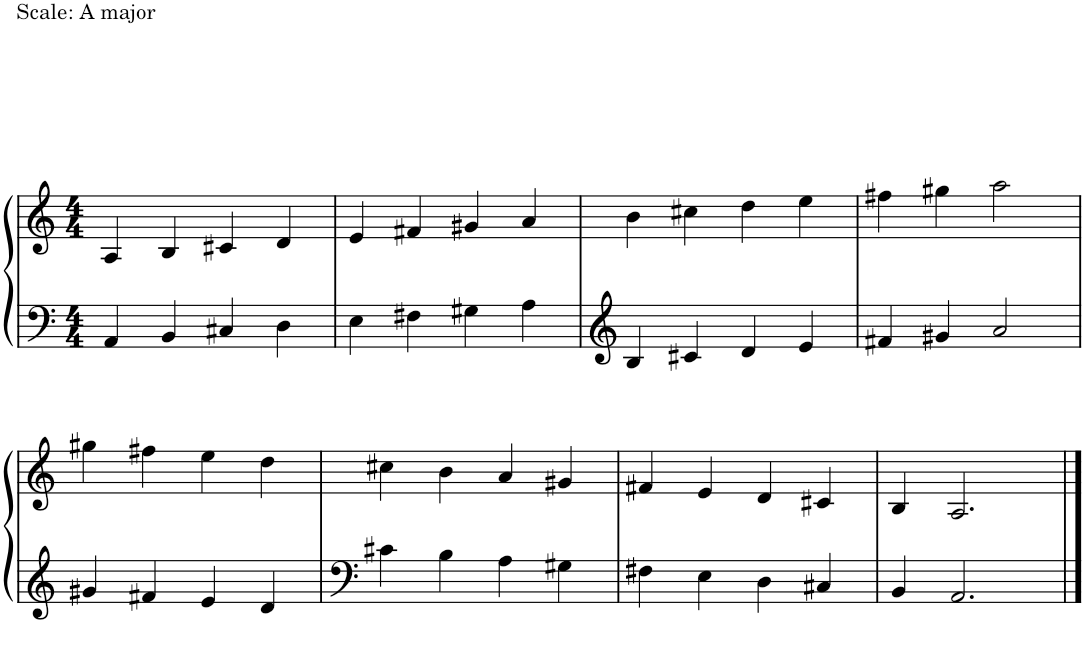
**kern	**kern
*part1	*part1
*staff2	*staff1
*I"Piano	*
*I'Pno.	*
!!LO:PB:g=z
*clefG2	*clefG2
*k[]	*k[]
*M4/4	*M4/4
=1	=1
!	!LO:TX:a:t=Scale&colon; A major
!LO:TX:a:t=Scale&colon; A major	!
4AA/	4A/
4BB/	4B/
4C#X/	4c#X/
4D\	4d/
=2	=2
4E\	4e/
4F#X\	4f#X/
4G#X\	4g#X/
4A\	4a/
=3	=3
4B/	4b\
4c#X/	4cc#X\
4d/	4dd\
4e/	4ee\
=4	=4
4f#X/	4ff#X\
4g#X/	4gg#X\
2a/	2aa\
!!LO:LB:g=z
=5	=5
4g#X/	4gg#X\
4f#X/	4ff#X\
4e/	4ee\
4d/	4dd\
=6	=6
4c#X\	4cc#X\
4B\	4b\
4A\	4a/
4G#X\	4g#X/
=7	=7
4F#X\	4f#X/
4E\	4e/
4D\	4d/
4C#X/	4c#X/
=8	=8
4BB/	4B/
2.AA/	2.A/
==	==
*-	*-
